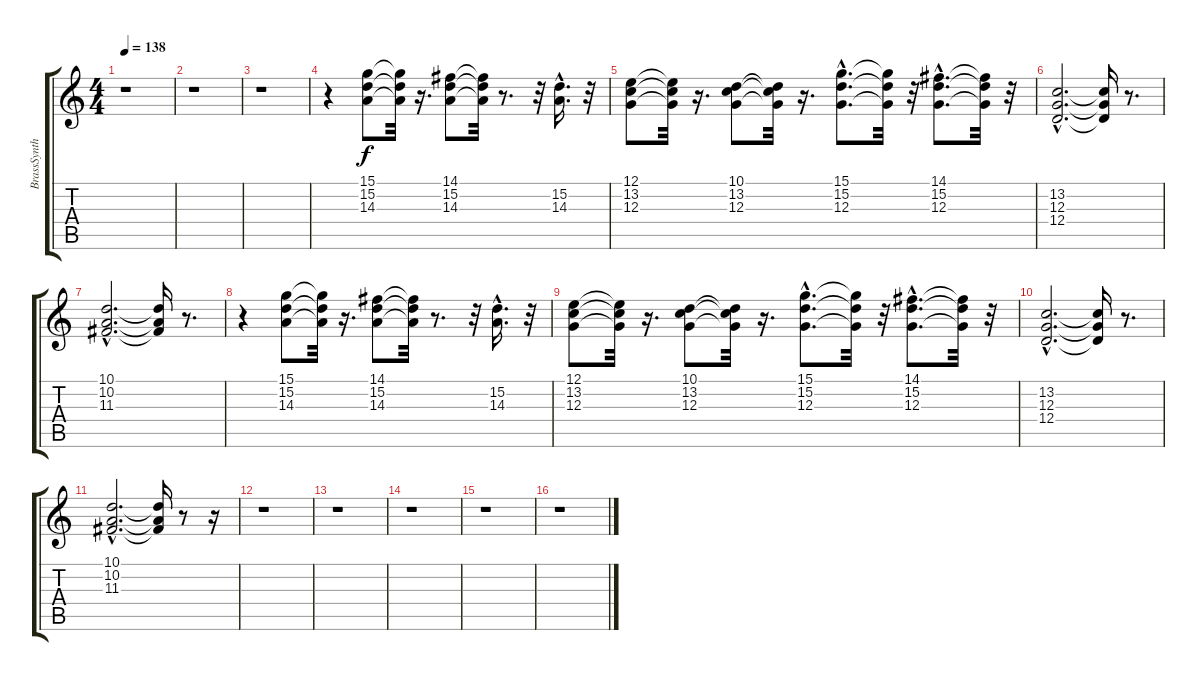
\track ("BrassSynth" "BrassSynth") {instrument brasssection}
\staff {score tabs}
\tuning (E4 B3 G3 D3 A2 E2) {hide}
\ts (4 4)
\tempo 138
\clef g2
\ks c
r.1{dy f} |
r.1 |
r.1 |
r.4 (15.1 15.2 14.3).8 (15.1{t} 15.2{t} 14.3{t}).32 r.16{d} (14.1 15.2 14.3).8 (14.1{t} 15.2{t} 14.3{t}).32 r.8{d} r.32 (15.2{hac} 14.3{hac}).16{d} r.32 |
(12.1 13.2 12.3).8 (12.1{t} 13.2{t} 12.3{t}).32 r.16{d} (10.1 13.2 12.3).8 (10.1{t} 13.2{t} 12.3{t}).32 r.16{d} (15.1{hac} 15.2{hac} 12.3{hac}).8{d} (15.1{t} 15.2{t} 12.3{t}).32 r.32 (14.1{hac} 15.2{hac} 12.3{hac}).8{d} (14.1{t} 15.2{t} 12.3{t}).32 r.32 |
(13.2{hac} 12.3{hac} 12.4{hac}).2{d} (13.2{t} 12.3{t} 12.4{t}).16 r.8{d} |
(10.1{hac} 10.2{hac} 11.3{hac}).2{d} (10.1{t} 10.2{t} 11.3{t}).16 r.8{d} |
r.4 (15.1 15.2 14.3).8 (15.1{t} 15.2{t} 14.3{t}).32 r.16{d} (14.1 15.2 14.3).8 (14.1{t} 15.2{t} 14.3{t}).32 r.8{d} r.32 (15.2{hac} 14.3{hac}).16{d} r.32 |
(12.1 13.2 12.3).8 (12.1{t} 13.2{t} 12.3{t}).32 r.16{d} (10.1 13.2 12.3).8 (10.1{t} 13.2{t} 12.3{t}).32 r.16{d} (15.1{hac} 15.2{hac} 12.3{hac}).8{d} (15.1{t} 15.2{t} 12.3{t}).32 r.32 (14.1{hac} 15.2{hac} 12.3{hac}).8{d} (14.1{t} 15.2{t} 12.3{t}).32 r.32 |
(13.2{hac} 12.3{hac} 12.4{hac}).2{d} (13.2{t} 12.3{t} 12.4{t}).16 r.8{d} |
(10.1{hac} 10.2{hac} 11.3{hac}).2{d} (10.1{t} 10.2{t} 11.3{t}).16 r.8 r.16 |
r.1 |
r.1 |
r.1 |
r.1 |
r.1
